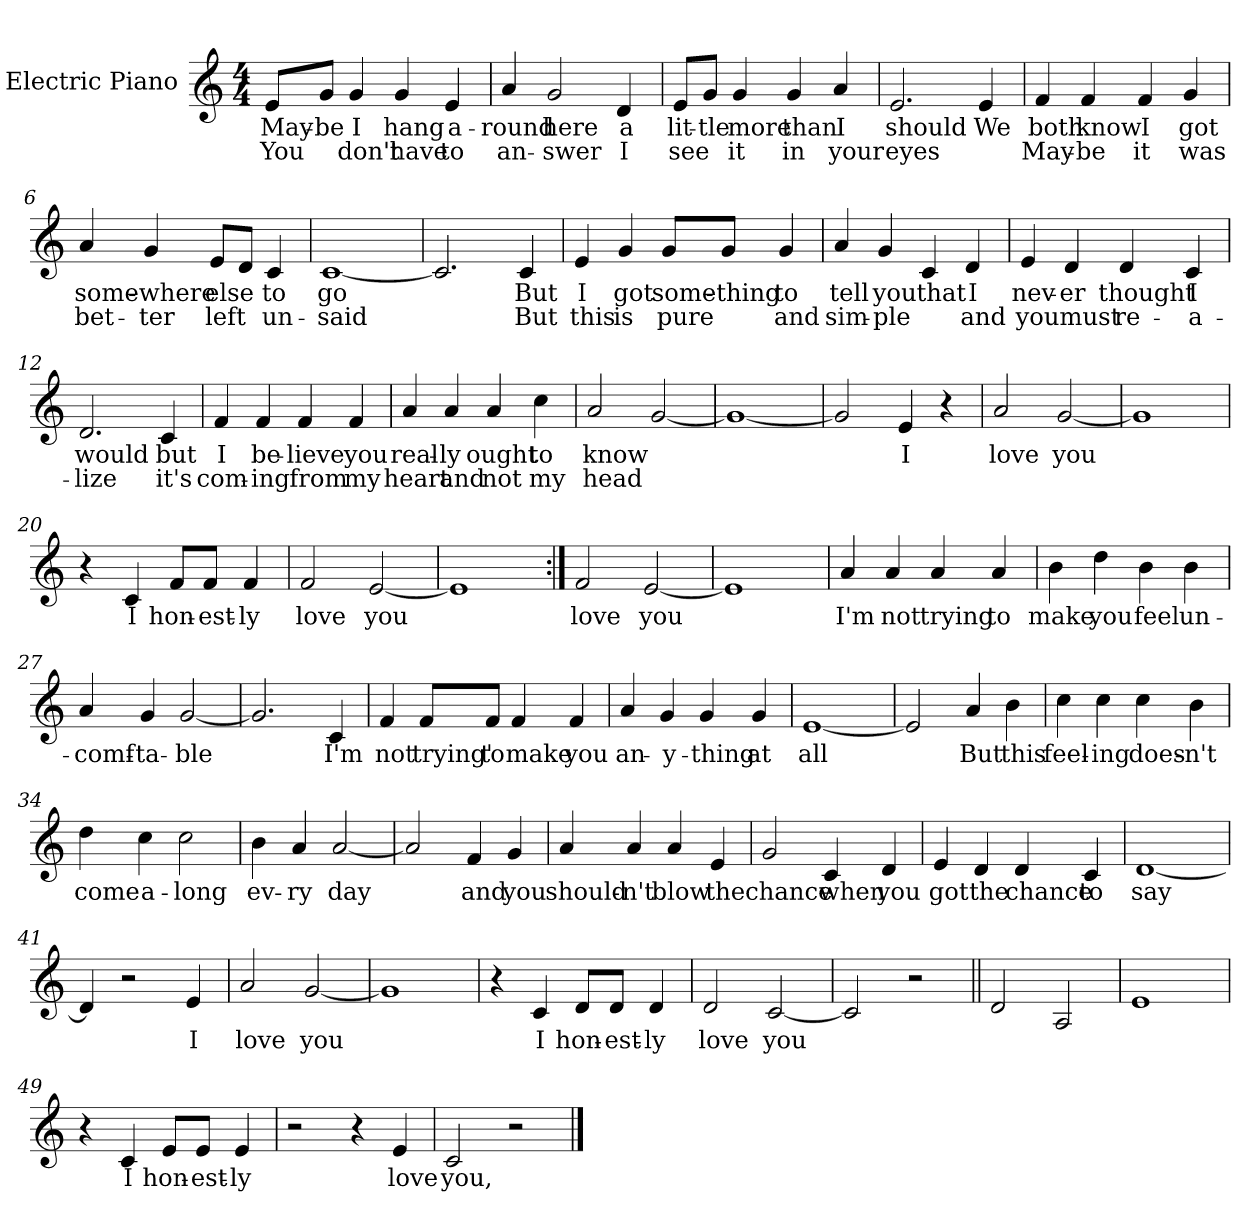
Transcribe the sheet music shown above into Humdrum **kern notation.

**kern	**text	**text
*part1	*part1	*part1
*staff1	*staff1	*staff1
*I"Electric Piano	*	*
*I'E.Pno	*	*
*clefG2	*	*
*k[]	*	*
*C:	*	*
*M4/4	*	*
=1	=1	=1
8e/L	May-	You
8g/J	-be	.
4g/	I	don't
4g/	hang	have
4e/	a-	to
=2	=2	=2
4a/	-round	an-
2g/	here	-swer
4d/	a	I
=3	=3	=3
8e/L	lit-	see
8g/J	-tle	.
4g/	more	it
4g/	than	in
4a/	I	your
=4	=4	=4
2.e/	should	eyes
4e/	We	.
!!LO:LB:g=z
=5	=5	=5
4f/	both	May-
4f/	know	-be
4f/	I	it
4g/	got	was
=6	=6	=6
4a/	some-	bet-
4g/	-where	-ter
8e/L	else	left
8d/J	.	.
4c/	to	un-
=7	=7	=7
[1c	go	-said
=8	=8	=8
2.c/]	.	.
4c/	But	But
!!LO:LB:g=z
=9	=9	=9
4e/	I	this
4g/	got	is
8g/L	some-	pure
8g/J	-thing	.
4g/	to	and
=10	=10	=10
4a/	tell	sim-
4g/	you	-ple
4c/	that	.
4d/	I	and
=11	=11	=11
4e/	nev-	you
4d/	-er	must
4d/	thought	re-
4c/	I	a-
=12	=12	=12
2.d/	would	-lize
4c/	but	it's
!!LO:LB:g=z
=13	=13	=13
4f/	I	com-
4f/	be-	-ing
4f/	-lieve	from
4f/	you	my
=14	=14	=14
4a/	real-	heart
4a/	-ly	and
4a/	ought	not
4cc\	to	my
=15	=15	=15
2a/	know	head
[2g/	.	.
=16	=16	=16
1g_	.	.
!!LO:LB:g=z
=17	=17	=17
2g/]	.	.
4e/	I	.
4r	.	.
=18	=18	=18
2a/	love	.
[2g/	you	.
=19	=19	=19
1g]	.	.
=20	=20	=20
4r	.	.
4c/	I	.
8f/L	hon-	.
8f/J	-est-	.
4f/	-ly	.
!!LO:LB:g=z
=21	=21	=21
2f/	love	.
[2e/	you	.
=22	=22	=22
1e]	.	.
=23:|!	=23:|!	=23:|!
2f/	love	.
[2e/	you	.
=24	=24	=24
1e]	.	.
!!LO:LB:g=z
=25	=25	=25
4a/	I'm	.
4a/	not	.
4a/	trying	.
4a/	to	.
=26	=26	=26
4b\	make	.
4dd\	you	.
4b\	feel	.
4b\	un-	.
=27	=27	=27
4a/	-comf-	.
4g/	-ta-	.
[2g/	-ble	.
=28	=28	=28
2.g/]	.	.
4c/	I'm	.
!!LO:LB:g=z
=29	=29	=29
4f/	not	.
8f/L	trying'	.
8f/J	to	.
4f/	make	.
4f/	you	.
=30	=30	=30
4a/	an-	.
4g/	-y-	.
4g/	-thing	.
4g/	at	.
=31	=31	=31
[1e	all	.
=32	=32	=32
2e/]	.	.
4a/	But	.
4b\	this	.
!!LO:PB:g=z
=33	=33	=33
4cc\	feel-	.
4cc\	-ing	.
4cc\	does-	.
4b\	-n't	.
=34	=34	=34
4dd\	come	.
4cc\	a-	.
2cc\	-long	.
=35	=35	=35
4b\	ev-	.
4a/	-ry	.
[2a/	day	.
=36	=36	=36
2a/]	.	.
4f/	and	.
4g/	you	.
!!LO:LB:g=z
=37	=37	=37
4a/	should-	.
4a/	-n't	.
4a/	blow	.
4e/	the	.
=38	=38	=38
2g/	chance	.
4c/	when	.
4d/	you	.
=39	=39	=39
4e/	got	.
4d/	the	.
4d/	chance	.
4c/	to	.
=40	=40	=40
[1d	say	.
!!LO:LB:g=z
=41	=41	=41
4d/]	.	.
2r	.	.
4e/	I	.
=42	=42	=42
2a/	love	.
[2g/	you	.
=43	=43	=43
1g]	.	.
=44	=44	=44
4r	.	.
4c/	I	.
8d/L	hon-	.
8d/J	-est-	.
4d/	ly	.
=45	=45	=45
2d/	love	.
[2c/	you	.
=46	=46	=46
2c/]	.	.
2r	.	.
!!LO:LB:g=z
=47||	=47||	=47||
2d/	.	.
2A/	.	.
=48	=48	=48
1e	.	.
=49	=49	=49
4r	.	.
4c/	I	.
8e/L	hon-	.
8e/J	-est-	.
4e/	-ly	.
=50	=50	=50
2r	.	.
4r	.	.
4e/	love	.
=51	=51	=51
2c/	you,	.
2r	.	.
==	==	==
*-	*-	*-
